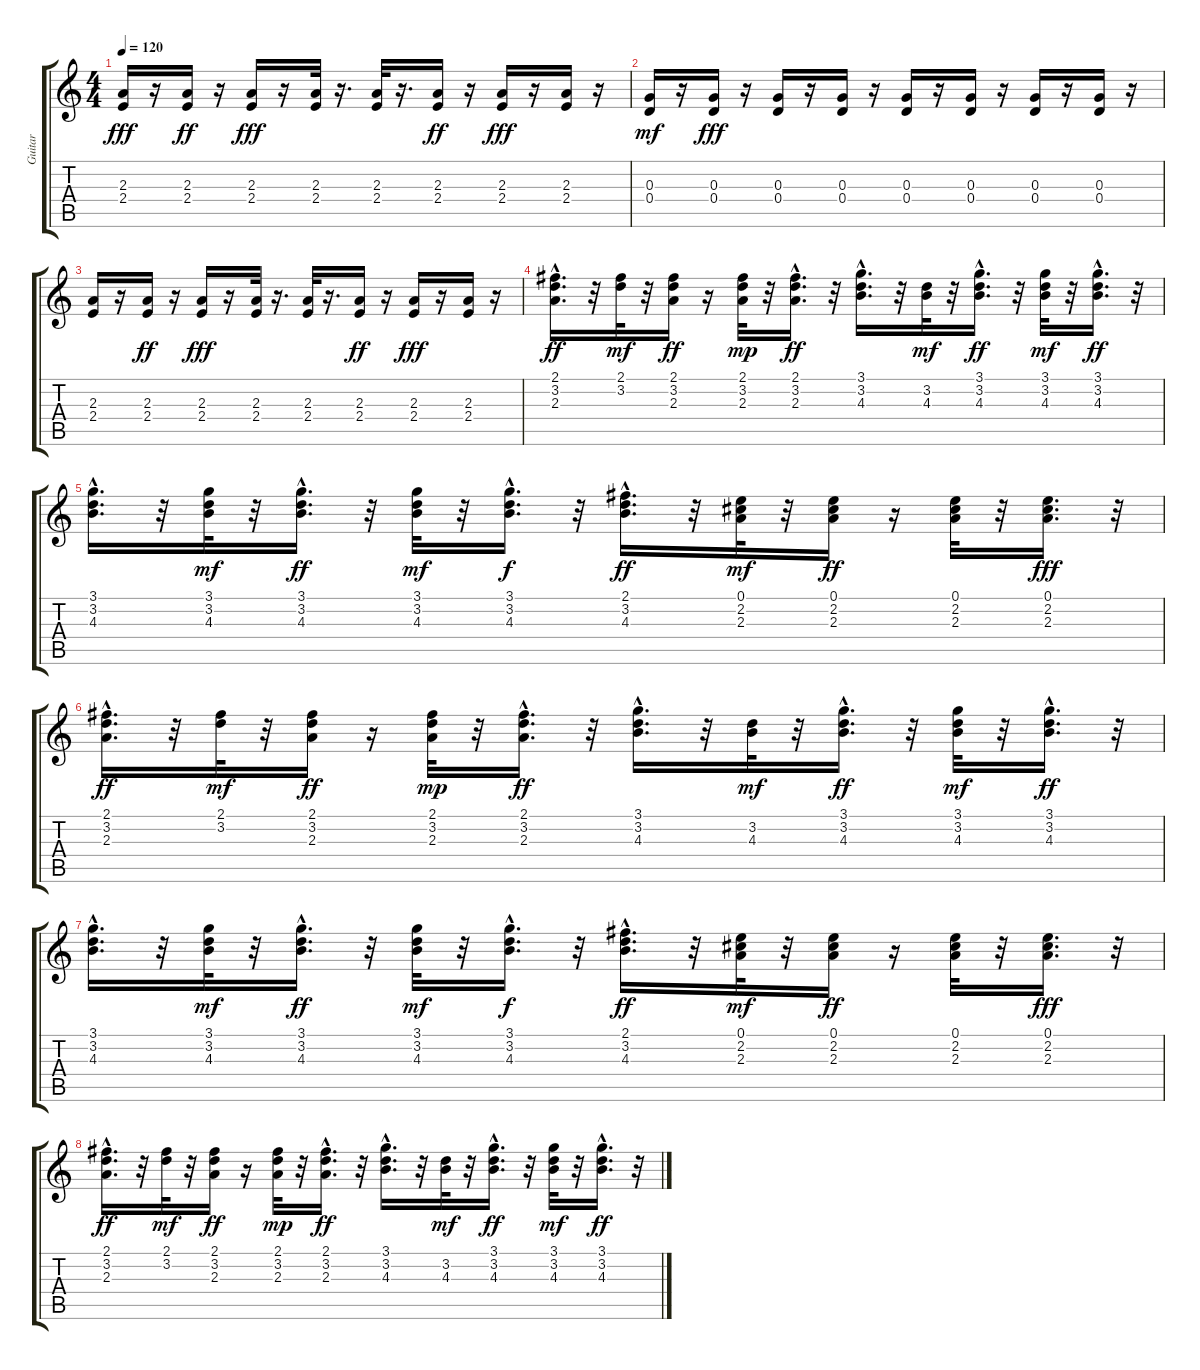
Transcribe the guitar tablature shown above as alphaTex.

\track ("Guitar" "Guitar") {instrument distortionguitar}
\staff {score tabs}
\tuning (E4 B3 G3 D3 A2 E2) {hide}
\ts (4 4)
\tempo 120
\clef g2
\ks c
(2.3 2.4).16{dy fff} r.16 (2.3 2.4).16{dy ff} r.16 (2.3 2.4).16{dy fff} r.16 (2.3 2.4).32 r.16{d} (2.3 2.4).32 r.16{d} (2.3 2.4).16{dy ff} r.16 (2.3 2.4).16{dy fff} r.16 (2.3 2.4).16 r.16 |
(0.3 0.4).16{dy mf} r.16 (0.3 0.4).16{dy fff} r.16 (0.3 0.4).16 r.16 (0.3 0.4).16 r.16 (0.3 0.4).16 r.16 (0.3 0.4).16 r.16 (0.3 0.4).16 r.16 (0.3 0.4).16 r.16 |
(2.3 2.4).16 r.16 (2.3 2.4).16{dy ff} r.16 (2.3 2.4).16{dy fff} r.16 (2.3 2.4).32 r.16{d} (2.3 2.4).32 r.16{d} (2.3 2.4).16{dy ff} r.16 (2.3 2.4).16{dy fff} r.16 (2.3 2.4).16 r.16 |
(2.1 3.2{hac} 2.3).16{d dy ff} r.32 (2.1 3.2).32{dy mf} r.32 (2.1 3.2 2.3).16{dy ff} r.16 (2.1 3.2 2.3).32{dy mp} r.32 (2.1{hac} 3.2 2.3).16{d dy ff} r.32 (3.1{hac} 3.2{hac} 4.3{hac}).16{d} r.32 (3.2 4.3).32{dy mf} r.32 (3.1 3.2 4.3{hac}).16{d dy ff} r.32 (3.1 3.2 4.3).32{dy mf} r.32 (3.1 3.2{hac} 4.3).16{d dy ff} r.32 |
(3.1 3.2{hac} 4.3{hac}).16{d} r.32 (3.1 3.2 4.3).32{dy mf} r.32 (3.1 3.2 4.3{hac}).16{d dy ff} r.32 (3.1 3.2 4.3).32{dy mf} r.32 (3.1 3.2{hac} 4.3).16{d dy f} r.32 (2.1{hac} 3.2{hac} 4.3{hac}).16{d dy ff} r.32 (0.1 2.2 2.3).32{dy mf} r.32 (0.1 2.2 2.3).16{dy ff} r.16 (0.1 2.2 2.3).32 r.32 (0.1 2.2 2.3).16{d dy fff} r.32 |
(2.1 3.2{hac} 2.3).16{d dy ff} r.32 (2.1 3.2).32{dy mf} r.32 (2.1 3.2 2.3).16{dy ff} r.16 (2.1 3.2 2.3).32{dy mp} r.32 (2.1{hac} 3.2 2.3).16{d dy ff} r.32 (3.1{hac} 3.2{hac} 4.3{hac}).16{d} r.32 (3.2 4.3).32{dy mf} r.32 (3.1 3.2 4.3{hac}).16{d dy ff} r.32 (3.1 3.2 4.3).32{dy mf} r.32 (3.1 3.2{hac} 4.3).16{d dy ff} r.32 |
(3.1 3.2{hac} 4.3{hac}).16{d} r.32 (3.1 3.2 4.3).32{dy mf} r.32 (3.1 3.2 4.3{hac}).16{d dy ff} r.32 (3.1 3.2 4.3).32{dy mf} r.32 (3.1 3.2{hac} 4.3).16{d dy f} r.32 (2.1{hac} 3.2{hac} 4.3{hac}).16{d dy ff} r.32 (0.1 2.2 2.3).32{dy mf} r.32 (0.1 2.2 2.3).16{dy ff} r.16 (0.1 2.2 2.3).32 r.32 (0.1 2.2 2.3).16{d dy fff} r.32 |
(2.1 3.2{hac} 2.3).16{d dy ff} r.32 (2.1 3.2).32{dy mf} r.32 (2.1 3.2 2.3).16{dy ff} r.16 (2.1 3.2 2.3).32{dy mp} r.32 (2.1{hac} 3.2 2.3).16{d dy ff} r.32 (3.1{hac} 3.2{hac} 4.3{hac}).16{d} r.32 (3.2 4.3).32{dy mf} r.32 (3.1 3.2 4.3{hac}).16{d dy ff} r.32 (3.1 3.2 4.3).32{dy mf} r.32 (3.1 3.2{hac} 4.3).16{d dy ff} r.32
